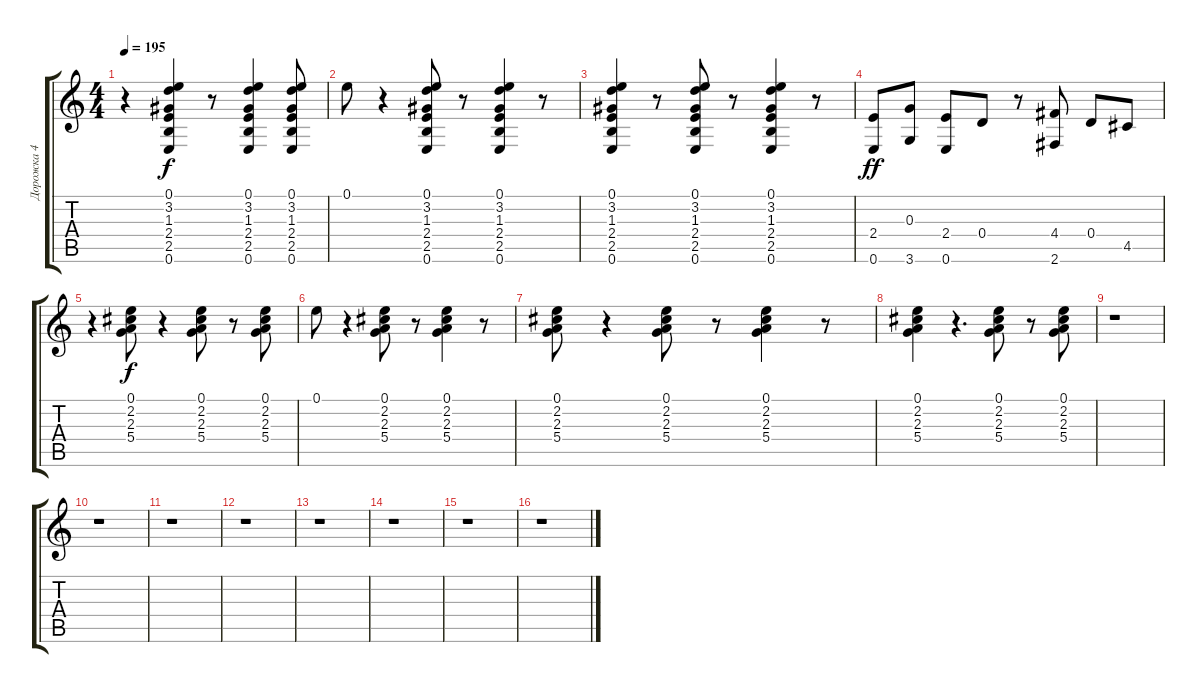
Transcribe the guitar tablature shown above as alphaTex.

\track ("Дорожка 4" "Дорожка 4") {instrument electricguitarmuted}
\staff {score tabs}
\tuning (E4 B3 G3 D3 A2 E2) {hide}
\ts (4 4)
\tempo 195
\clef g2
\ks c
r.4{dy f} (0.1 3.2 1.3 2.4 2.5 0.6).4 r.8 (0.1 3.2 1.3 2.4 2.5 0.6).4 (0.1 3.2 1.3 2.4 2.5 0.6).8 |
0.1.8 r.4 (0.1 3.2 1.3 2.4 2.5 0.6).8 r.8 (0.1 3.2 1.3 2.4 2.5 0.6).4 r.8 |
(0.1 3.2 1.3 2.4 2.5 0.6).4 r.8 (0.1 3.2 1.3 2.4 2.5 0.6).8 r.8 (0.1 3.2 1.3 2.4 2.5 0.6).4 r.8 |
(2.4 0.6).8{dy ff} (0.3 3.6).8 (2.4 0.6).8 0.4.8 r.8 (4.4 2.6).8 0.4.8 4.5.8 |
r.4 (0.1 2.2 2.3 5.4).8{dy f} r.4 (0.1 2.2 2.3 5.4).8 r.8 (0.1 2.2 2.3 5.4).8 |
0.1.8 r.4 (0.1 2.2 2.3 5.4).8 r.8 (0.1 2.2 2.3 5.4).4 r.8 |
(0.1 2.2 2.3 5.4).8 r.4 (0.1 2.2 2.3 5.4).8 r.8 (0.1 2.2 2.3 5.4).4 r.8 |
(0.1 2.2 2.3 5.4).4 r.4{d} (0.1 2.2 2.3 5.4).8 r.8 (0.1 2.2 2.3 5.4).8 |
r.1 |
r.1 |
r.1 |
r.1 |
r.1 |
r.1 |
r.1 |
r.1
